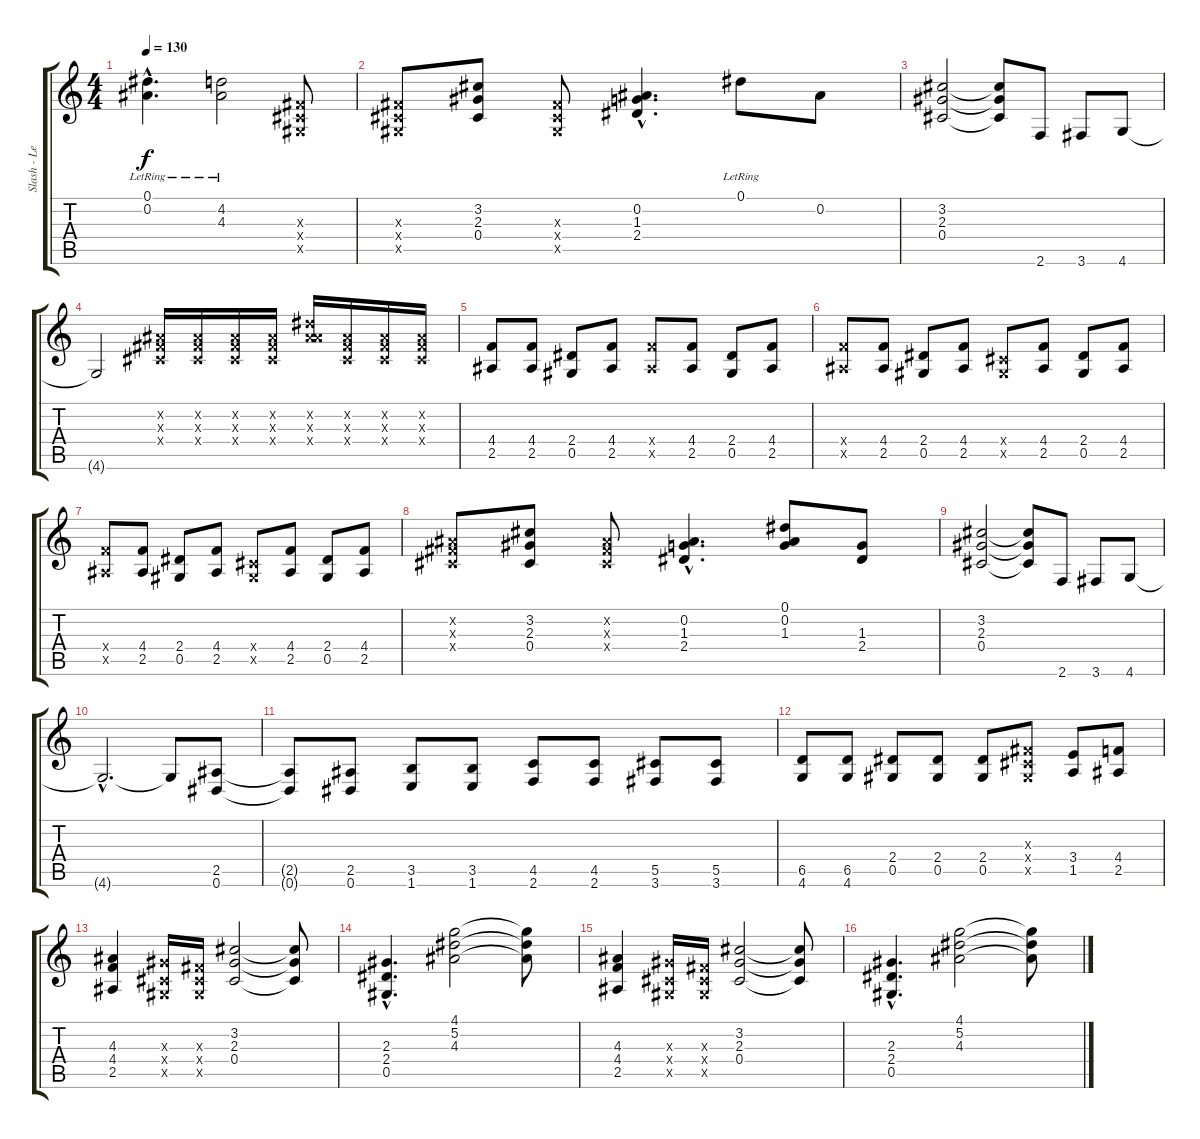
\track ("Slash - Lead Guitar" "Slash - Le") {instrument distortionguitar}
\staff {score tabs}
\tuning (Eb4 Bb3 Gb3 Db3 Ab2 Eb2) {hide}
\ts (4 4)
\tempo 130
\clef g2
\ks c
(0.1{hac lr} 0.2{hac}).4{d dy f} (4.2{lr} 4.3{lr}).2 (0.3{x} 0.4{x} 0.5{x}).8 |
(0.3{x} 0.4{x} 0.5{x}).8 (3.2 2.3 0.4).8 (0.3{x} 0.4{x} 0.5{x}).8 (0.2{hac} 1.3{hac} 2.4{hac}).4{d} 0.1{lr}.8 0.2.8 |
(3.2 2.3 0.4).2 (3.2{t} 2.3{t} 0.4{t}).8 2.6.8 3.6.8 4.6.8 |
4.6{t}.2 (0.2{x} 0.3{x} 0.4{x}).16 (0.2{x} 0.3{x} 0.4{x}).16 (0.2{x} 0.3{x} 0.4{x}).16 (0.2{x} 0.3{x} 0.4{x}).16 (0.2{x} 9.3{x} 9.4{x}).16 (0.2{x} 0.3{x} 0.4{x}).16 (0.2{x} 0.3{x} 0.4{x}).16 (0.2{x} 0.3{x} 0.4{x}).16 |
(4.4 2.5).8 (4.4 2.5).8 (2.4 0.5).8 (4.4 2.5).8 (4.4{x} 2.5{x}).8 (4.4 2.5).8 (2.4 0.5).8 (4.4 2.5).8 |
(4.4{x} 2.5{x}).8 (4.4 2.5).8 (2.4 0.5).8 (4.4 2.5).8 (0.4{x} 0.5{x}).8 (4.4 2.5).8 (2.4 0.5).8 (4.4 2.5).8 |
(4.4{x} 2.5{x}).8 (4.4 2.5).8 (2.4 0.5).8 (4.4 2.5).8 (0.4{x} 0.5{x}).8 (4.4 2.5).8 (2.4 0.5).8 (4.4 2.5).8 |
(0.2{x} 0.3{x} 0.4{x}).8 (3.2 2.3 0.4).8 (0.2{x} 0.3{x} 0.4{x}).8 (0.2{hac} 1.3{hac} 2.4{hac}).4{d} (0.1 0.2 1.3).8 (1.3 2.4).8 |
(3.2 2.3 0.4).2 (3.2{t} 2.3{t} 0.4{t}).8 2.6.8 3.6.8 4.6.8 |
4.6{hac t}.2{d} 4.6{t}.8 (2.5 0.6).8 |
(2.5{t} 0.6{t}).8 (2.5 0.6).8 (3.5 1.6).8 (3.5 1.6).8 (4.5 2.6).8 (4.5 2.6).8 (5.5 3.6).8 (5.5 3.6).8 |
(6.5 4.6).8 (6.5 4.6).8 (2.4 0.5).8 (2.4 0.5).8 (2.4 0.5).8 (0.3{x} 0.4{x} 0.5{x}).8 (3.4 1.5).8 (4.4 2.5).8 |
(4.3 4.4 2.5).4 (2.3{x} 0.4{x} 0.5{x}).16 (0.3{x} 0.4{x} 0.5{x}).16 (3.2 2.3 0.4).2 (3.2{t} 2.3{t} 0.4{t}).8 |
(2.3{hac} 2.4{hac} 0.5{hac}).4{d} (4.1 5.2 4.3).2 (4.1{t} 5.2{t} 4.3{t}).8 |
(4.3 4.4 2.5).4 (2.3{x} 0.4{x} 0.5{x}).16 (0.3{x} 0.4{x} 0.5{x}).16 (3.2 2.3 0.4).2 (3.2{t} 2.3{t} 0.4{t}).8 |
(2.3{hac} 2.4{hac} 0.5{hac}).4{d} (4.1 5.2 4.3).2 (4.1{t} 5.2{t} 4.3{t}).8
